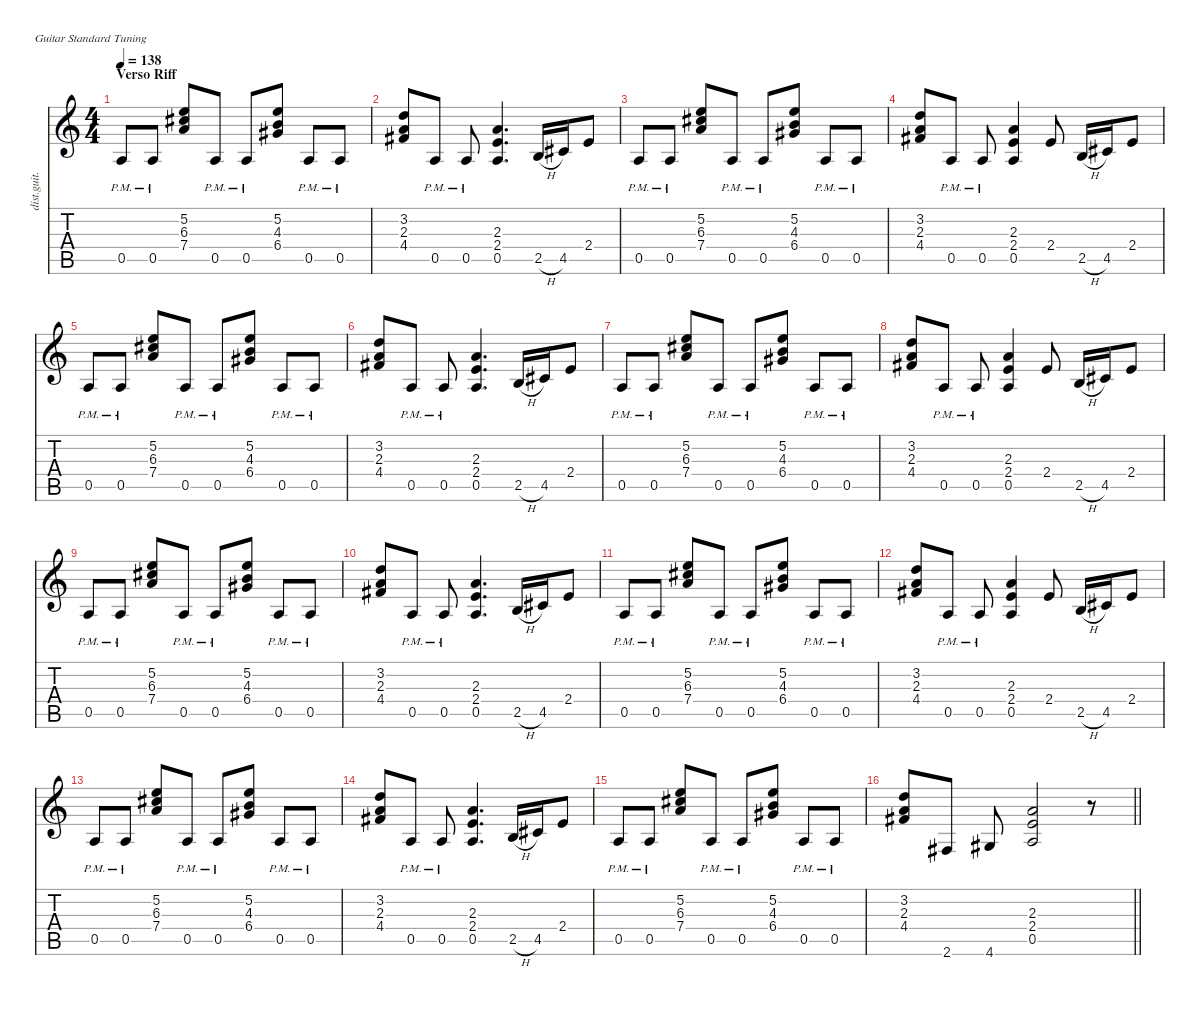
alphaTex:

\defaultSystemsLayout 4
\hideDynamics
\bracketExtendMode nobrackets
\otherSystemsTrackNameOrientation horizontal
\track ("Randy Rhoads" "dist.guit.") {instrument distortionguitar}
\staff {score tabs}
\tuning (E4 B3 G3 D3 A2 E2)
\ts (4 4)
\section ("" "Verso Riff")
\tempo 138
\clef g2
\ks c
0.5{pm}.8{dy f beam Up} 0.5{pm}.8{beam Up} (5.2 6.3{acc #} 7.4).8{beam Up} 0.5{pm}.8{beam Up} 0.5{pm}.8{beam Up} (5.2 4.3 6.4{acc #}).8{beam Up} 0.5{pm}.8{beam Up} 0.5{pm}.8{beam Up} |
(3.2 2.3 4.4{acc #}).8{beam Up} 0.5{pm}.8{beam Up} 0.5{pm}.8{beam Up} (2.3 2.4 0.5).4{d beam Up} 2.5{h}.16{beam Up} 4.5{acc #}.16{beam Up} 2.4.8{beam Up} |
0.5{pm}.8{beam Up} 0.5{pm}.8{beam Up} (5.2 6.3{acc #} 7.4).8{beam Up} 0.5{pm}.8{beam Up} 0.5{pm}.8{beam Up} (5.2 4.3 6.4{acc #}).8{beam Up} 0.5{pm}.8{beam Up} 0.5{pm}.8{beam Up} |
(3.2 2.3 4.4{acc #}).8{beam Up} 0.5{pm}.8{beam Up} 0.5{pm}.8{beam Up} (2.3 2.4 0.5).4{beam Up} 2.4.8{beam Up} 2.5{h}.16{beam Up} 4.5{acc #}.16{beam Up} 2.4.8{beam Up} |
0.5{pm}.8{beam Up} 0.5{pm}.8{beam Up} (5.2 6.3{acc #} 7.4).8{beam Up} 0.5{pm}.8{beam Up} 0.5{pm}.8{beam Up} (5.2 4.3 6.4{acc #}).8{beam Up} 0.5{pm}.8{beam Up} 0.5{pm}.8{beam Up} |
(3.2 2.3 4.4{acc #}).8{beam Up} 0.5{pm}.8{beam Up} 0.5{pm}.8{beam Up} (2.3 2.4 0.5).4{d beam Up} 2.5{h}.16{beam Up} 4.5{acc #}.16{beam Up} 2.4.8{beam Up} |
0.5{pm}.8{beam Up} 0.5{pm}.8{beam Up} (5.2 6.3{acc #} 7.4).8{beam Up} 0.5{pm}.8{beam Up} 0.5{pm}.8{beam Up} (5.2 4.3 6.4{acc #}).8{beam Up} 0.5{pm}.8{beam Up} 0.5{pm}.8{beam Up} |
(3.2 2.3 4.4{acc #}).8{beam Up} 0.5{pm}.8{beam Up} 0.5{pm}.8{beam Up} (2.3 2.4 0.5).4{beam Up} 2.4.8{beam Up} 2.5{h}.16{beam Up} 4.5{acc #}.16{beam Up} 2.4.8{beam Up} |
0.5{pm}.8{beam Up} 0.5{pm}.8{beam Up} (5.2 6.3{acc #} 7.4).8{beam Up} 0.5{pm}.8{beam Up} 0.5{pm}.8{beam Up} (5.2 4.3 6.4{acc #}).8{beam Up} 0.5{pm}.8{beam Up} 0.5{pm}.8{beam Up} |
(3.2 2.3 4.4{acc #}).8{beam Up} 0.5{pm}.8{beam Up} 0.5{pm}.8{beam Up} (2.3 2.4 0.5).4{d beam Up} 2.5{h}.16{beam Up} 4.5{acc #}.16{beam Up} 2.4.8{beam Up} |
0.5{pm}.8{beam Up} 0.5{pm}.8{beam Up} (5.2 6.3{acc #} 7.4).8{beam Up} 0.5{pm}.8{beam Up} 0.5{pm}.8{beam Up} (5.2 4.3 6.4{acc #}).8{beam Up} 0.5{pm}.8{beam Up} 0.5{pm}.8{beam Up} |
(3.2 2.3 4.4{acc #}).8{beam Up} 0.5{pm}.8{beam Up} 0.5{pm}.8{beam Up} (2.3 2.4 0.5).4{beam Up} 2.4.8{beam Up} 2.5{h}.16{beam Up} 4.5{acc #}.16{beam Up} 2.4.8{beam Up} |
0.5{pm}.8{beam Up} 0.5{pm}.8{beam Up} (5.2 6.3{acc #} 7.4).8{beam Up} 0.5{pm}.8{beam Up} 0.5{pm}.8{beam Up} (5.2 4.3 6.4{acc #}).8{beam Up} 0.5{pm}.8{beam Up} 0.5{pm}.8{beam Up} |
(3.2 2.3 4.4{acc #}).8{beam Up} 0.5{pm}.8{beam Up} 0.5{pm}.8{beam Up} (2.3 2.4 0.5).4{d beam Up} 2.5{h}.16{beam Up} 4.5{acc #}.16{beam Up} 2.4.8{beam Up} |
0.5{pm}.8{beam Up} 0.5{pm}.8{beam Up} (5.2 6.3{acc #} 7.4).8{beam Up} 0.5{pm}.8{beam Up} 0.5{pm}.8{beam Up} (5.2 4.3 6.4{acc #}).8{beam Up} 0.5{pm}.8{beam Up} 0.5{pm}.8{beam Up} |
\barLineRight lightlight
(3.2 2.3 4.4{acc #}).8{beam Up} 2.6{acc #}.8{beam Up} 4.6{acc #}.8{beam Up} (2.3 2.4 0.5).2{beam Up} r.8{beam Up}
